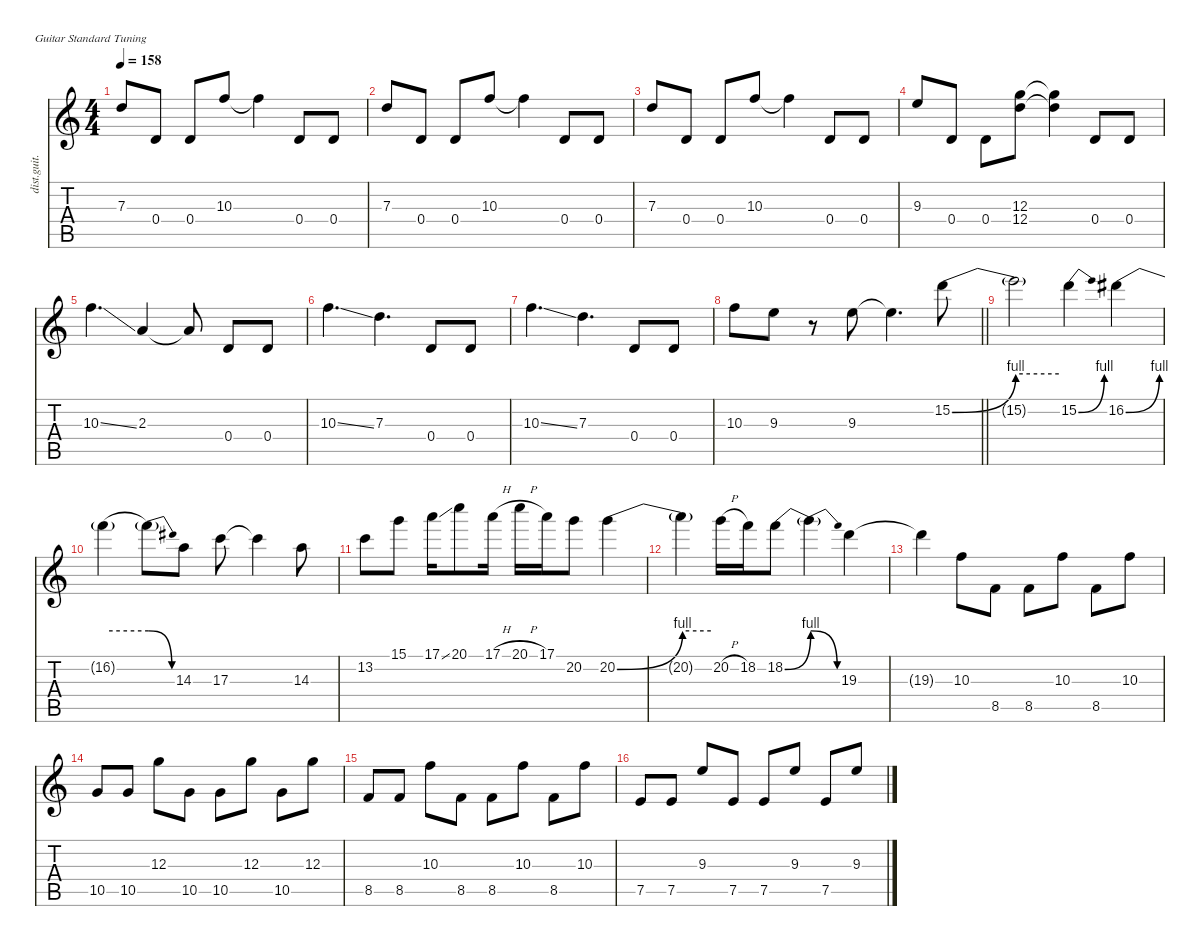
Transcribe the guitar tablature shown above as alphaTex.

\defaultSystemsLayout 4
\hideDynamics
\bracketExtendMode nobrackets
\otherSystemsTrackNameOrientation horizontal
\track ("Guitar 2" "dist.guit.") {defaultSystemsLayout 4 instrument distortionguitar}
\staff {score tabs}
\tuning (E4 B3 G3 D3 A2 E2)
\ts (4 4)
\tempo 158
\clef g2
\ks c
7.3.8{dy f beam Up} 0.4.8{beam Up} 0.4.8{beam Up} 10.3.8{beam Up} 10.3{t}.4{beam Down} 0.4.8{beam Up} 0.4.8{beam Up} |
7.3.8{beam Up} 0.4.8{beam Up} 0.4.8{beam Up} 10.3.8{beam Up} 10.3{t}.4{beam Down} 0.4.8{beam Up} 0.4.8{beam Up} |
7.3.8{beam Up} 0.4.8{beam Up} 0.4.8{beam Up} 10.3.8{beam Up} 10.3{t}.4{beam Down} 0.4.8{beam Up} 0.4.8{beam Up} |
9.3.8{beam Up} 0.4.8{beam Up} 0.4.8{beam Down} (12.3 12.4).8{beam Down} (12.3{t} 12.4{t}).4{beam Down} 0.4.8{beam Up} 0.4.8{beam Up} |
10.3{ss}.4{d beam Down} 2.3.4{beam Up} 2.3{t}.8{beam Up} 0.4.8{beam Up} 0.4.8{beam Up} |
10.3{ss}.4{d beam Down} 7.3.4{d beam Down} 0.4.8{beam Up} 0.4.8{beam Up} |
10.3{ss}.4{d beam Down} 7.3.4{d beam Down} 0.4.8{beam Up} 0.4.8{beam Up} |
\barLineRight lightlight
10.3.8{beam Down} 9.3.8{beam Down} r.8{beam Down} 9.3.8{beam Down} 9.3{t}.4{d beam Down} 15.2{be (bend 0 0 60 4)}.8{beam Down} |
15.2{be (hold 0 4 60 4) t}.2{beam Down} 15.2{be (bend 0 0 30 4)}.4{beam Down} 16.2{be (bend 0 0 60 4) acc #}.4{beam Down} |
16.2{be (hold 0 4 60 4) t}.4{beam Down} 16.2{be (release 0 4 60 0) t}.8{beam Down} 14.3.8{beam Down} 17.3.8{beam Down} 17.3{t}.4{beam Down} 14.3.8{beam Down} |
13.2.8{beam Down} 15.1.8{beam Down} 17.1{ss}.16{beam Down} 20.1.8{beam Down} 17.1{h}.16{beam Down} 20.1{h}.16{beam Down} 17.1.16{beam Down} 20.2.8{beam Down} 20.2{be (bend 0 0 60 4)}.4{beam Down} |
20.2{be (hold 0 4 60 4) t}.4{beam Down} 20.2{h}.16{beam Down} 18.2.16{beam Down} 18.2{be (bend 0 0 60 4)}.8{beam Down} 18.2{be (release 0 4 60 0) t}.4{beam Down} 19.3.4{beam Down} |
19.3{t}.4{beam Down} 10.3.8{beam Down} 8.5.8{beam Down} 8.5.8{beam Down} 10.3.8{beam Down} 8.5.8{beam Down} 10.3.8{beam Down} |
10.5.8{beam Up} 10.5.8{beam Up} 12.3.8{beam Down} 10.5.8{beam Down} 10.5.8{beam Down} 12.3.8{beam Down} 10.5.8{beam Down} 12.3.8{beam Down} |
8.5.8{beam Up} 8.5.8{beam Up} 10.3.8{beam Down} 8.5.8{beam Down} 8.5.8{beam Down} 10.3.8{beam Down} 8.5.8{beam Down} 10.3.8{beam Down} |
7.5.8{beam Up} 7.5.8{beam Up} 9.3.8{beam Up} 7.5.8{beam Up} 7.5.8{beam Up} 9.3.8{beam Up} 7.5.8{beam Up} 9.3.8{beam Up}
